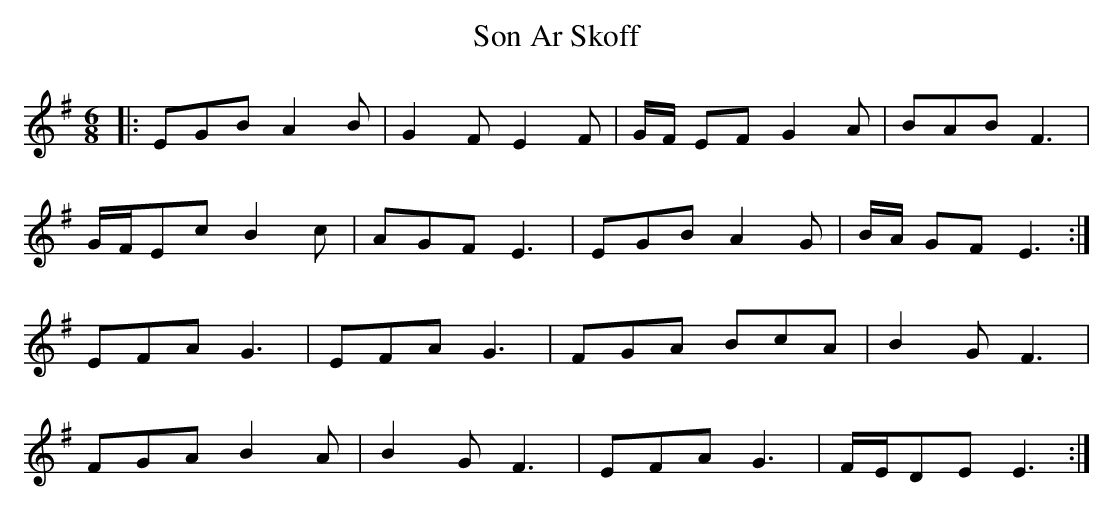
X:1
T: Son Ar Skoff
M: 6/8
L: 1/8
K: Emin
|:EGB A2 B|G2 F E2F|G/F/ EF G2 A|BAB F3|
G/F/Ec B2c|AGF E3|EGB A2 G|B/A/ GFE3:|
EFA G3|EFA G3|FGA BcA|B2G F3|
FGA B2A|B2G F3|EFA G3|F/E/DE E3:|
